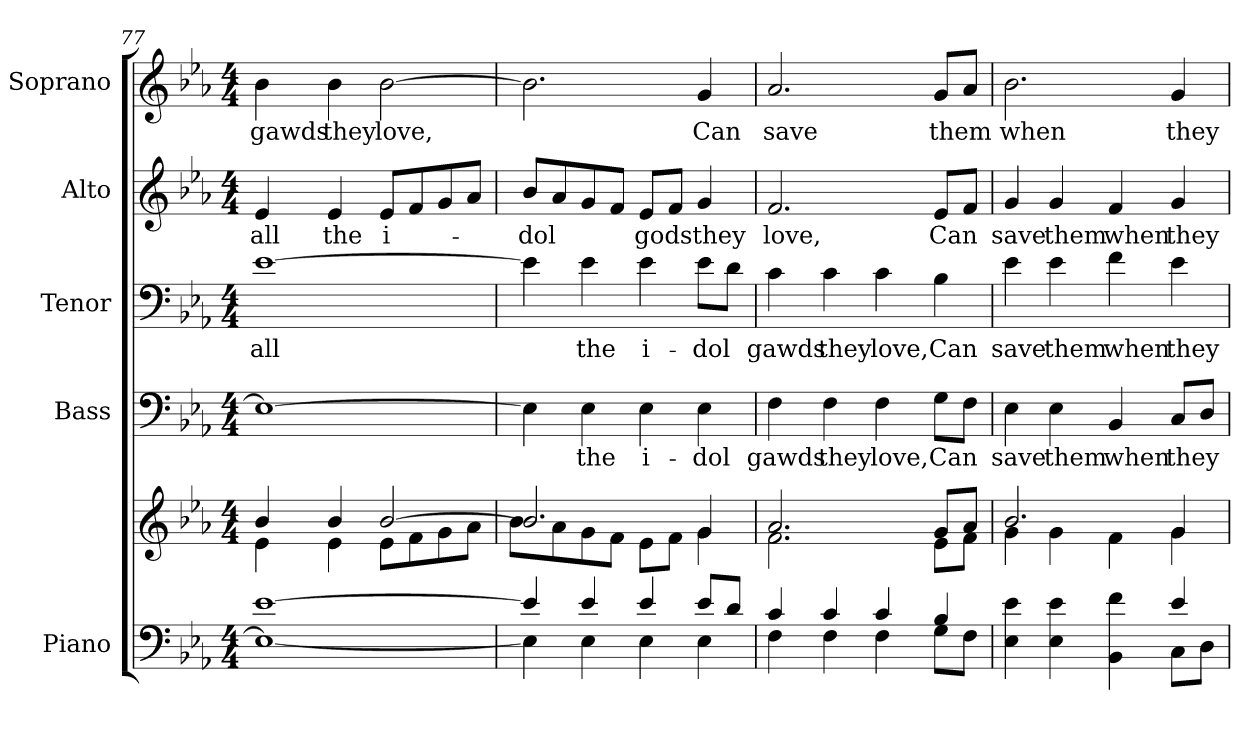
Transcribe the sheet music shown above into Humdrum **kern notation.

**kern	**kern	**kern	**text	**kern	**text	**kern	**text	**kern	**text
*part5	*part5	*part4	*part4	*part3	*part3	*part2	*part2	*part1	*part1
*staff6	*staff5	*staff4	*staff4	*staff3	*staff3	*staff2	*staff2	*staff1	*staff1
*I"Piano	*	*I"Bass	*	*I"Tenor	*	*I"Alto	*	*I"Soprano	*
*I'Pno.	*	*I'B.	*	*I'T.	*	*I'A.	*	*I'S.	*
!!LO:PB:g=z
*clefF4	*clefG2	*clefF4	*	*clefF4	*	*clefG2	*	*clefG2	*
*k[b-e-a-]	*k[b-e-a-]	*k[b-e-a-]	*	*k[b-e-a-]	*	*k[b-e-a-]	*	*k[b-e-a-]	*
*E-:	*E-:	*E-:	*	*E-:	*	*E-:	*	*E-:	*
*M4/4	*M4/4	*M4/4	*	*M4/4	*	*M4/4	*	*M4/4	*
=77	=77	=77	=77	=77	=77	=77	=77	=77	=77
*^	*^	*	*	*	*	*	*	*	*
!	!	!	!	!	!	!	!LO:LY:b:color=#000000	!	!	!	!
!	!	!	!	!	!	!	!	!	!LO:LY:b:color=#000000	!	!
!	!	!	!	!	!	!	!	!	!	!	!LO:LY:b:color=#000000
[>1e-i	1E-i_<	4b-i/	4e-i\	1E-i_>	.	[<1e-i	all	4e-i/	all	4b-i\	gawds
!	!	!	!	!	!	!	!	!	!LO:LY:b:color=#000000	!	!
!	!	!	!	!	!	!	!	!	!	!	!LO:LY:b:color=#000000
.	.	4b-i/	4e-i\	.	.	.	.	4e-i/	the	4b-i\	they
!	!	!	!	!	!	!	!	!	!LO:LY:b:color=#000000	!	!
!	!	!	!	!	!	!	!	!	!	!	!LO:LY:b:color=#000000
.	.	[>2b-i/	8e-i\L	.	.	.	.	8e-i/L	i-	[>2b-i\	love,
.	.	.	8fi\	.	.	.	.	8fi/	.	.	.
.	.	.	8gi\	.	.	.	.	8gi/	.	.	.
.	.	.	8a-i\J	.	.	.	.	8a-i/J	.	.	.
=78	=78	=78	=78	=78	=78	=78	=78	=78	=78	=78	=78
!	!	!	!	!	!	!	!	!	!LO:LY:b:color=#000000	!	!
4e-i/]	4E-i\]	2.b-i/]	8b-i\L	4E-i\]	.	4e-i\]	.	8b-i/L	-dol	2.b-i\]	.
.	.	.	8a-i\	.	.	.	.	8a-i/	.	.	.
!	!	!	!	!	!LO:LY:b:color=#000000	!	!	!	!	!	!
!	!	!	!	!	!	!	!LO:LY:b:color=#000000	!	!	!	!
4e-i/	4E-i\	.	8gi\	4E-i\	the	4e-i\	the	8gi/	.	.	.
.	.	.	8fi\J	.	.	.	.	8fi/J	.	.	.
!	!	!	!	!	!LO:LY:b:color=#000000	!	!	!	!	!	!
!	!	!	!	!	!	!	!LO:LY:b:color=#000000	!	!	!	!
!	!	!	!	!	!	!	!	!	!LO:LY:b:color=#000000	!	!
4e-i/	4E-i\	.	8e-i\L	4E-i\	i-	4e-i\	i-	8e-i/L	gods	.	.
.	.	.	8fi\J	.	.	.	.	8fi/J	.	.	.
!	!	!	!	!	!LO:LY:b:color=#000000	!	!	!	!	!	!
!	!	!	!	!	!	!	!LO:LY:b:color=#000000	!	!	!	!
!	!	!	!	!	!	!	!	!	!LO:LY:b:color=#000000	!	!
!	!	!	!	!	!	!	!	!	!	!	!LO:LY:b:color=#000000
8e-i/L	4E-i\	4gi/	4gi\	4E-i\	-dol	8e-i\L	-dol	4gi/	they	4gi/	Can
8di/J	.	.	.	.	.	8di\J	.	.	.	.	.
=79	=79	=79	=79	=79	=79	=79	=79	=79	=79	=79	=79
!	!	!	!	!	!LO:LY:b:color=#000000	!	!	!	!	!	!
!	!	!	!	!	!	!	!LO:LY:b:color=#000000	!	!	!	!
!	!	!	!	!	!	!	!	!	!LO:LY:b:color=#000000	!	!
!	!	!	!	!	!	!	!	!	!	!	!LO:LY:b:color=#000000
4ci/	4Fi\	2.a-i/	2.fi\	4Fi\	gawds	4ci\	gawds	2.fi/	love,	2.a-i/	save
!	!	!	!	!	!LO:LY:b:color=#000000	!	!	!	!	!	!
!	!	!	!	!	!	!	!LO:LY:b:color=#000000	!	!	!	!
4ci/	4Fi\	.	.	4Fi\	they	4ci\	they	.	.	.	.
!	!	!	!	!	!LO:LY:b:color=#000000	!	!	!	!	!	!
!	!	!	!	!	!	!	!LO:LY:b:color=#000000	!	!	!	!
4ci/	4Fi\	.	.	4Fi\	love,	4ci\	love,	.	.	.	.
!	!	!	!	!	!LO:LY:b:color=#000000	!	!	!	!	!	!
!	!	!	!	!	!	!	!LO:LY:b:color=#000000	!	!	!	!
!	!	!	!	!	!	!	!	!	!LO:LY:b:color=#000000	!	!
!	!	!	!	!	!	!	!	!	!	!	!LO:LY:b:color=#000000
4B-i/	8Gi\L	8gi/L	8e-i\L	8Gi\L	Can	4B-i\	Can	8e-i/L	Can	8gi/L	them
.	8Fi\J	8a-i/J	8fi\J	8Fi\J	.	.	.	8fi/J	.	8a-i/J	.
!!LO:LB:g=z
=80	=80	=80	=80	=80	=80	=80	=80	=80	=80	=80	=80
!	!	!	!	!	!LO:LY:b:color=#000000	!	!	!	!	!	!
!	!	!	!	!	!	!	!LO:LY:b:color=#000000	!	!	!	!
!	!	!	!	!	!	!	!	!	!LO:LY:b:color=#000000	!	!
!	!	!	!	!	!	!	!	!	!	!	!LO:LY:b:color=#000000
4E-i\ 4e-i	2ryy	2.b-i/	4gi\	4E-i\	save	4e-i\	save	4gi/	save	2.b-i\	when
!	!	!	!	!	!LO:LY:b:color=#000000	!	!	!	!	!	!
!	!	!	!	!	!	!	!LO:LY:b:color=#000000	!	!	!	!
!	!	!	!	!	!	!	!	!	!LO:LY:b:color=#000000	!	!
4E-i\ 4e-i	.	.	4gi\	4E-i\	them	4e-i\	them	4gi/	them	.	.
!	!	!	!	!	!LO:LY:b:color=#000000	!	!	!	!	!	!
!	!	!	!	!	!	!	!LO:LY:b:color=#000000	!	!	!	!
!	!	!	!	!	!	!	!	!	!LO:LY:b:color=#000000	!	!
4BB-i\ 4fi	4ryy	.	4fi\	4BB-i/	when	4fi\	when	4fi/	when	.	.
!	!	!	!	!	!LO:LY:b:color=#000000	!	!	!	!	!	!
!	!	!	!	!	!	!	!LO:LY:b:color=#000000	!	!	!	!
!	!	!	!	!	!	!	!	!	!LO:LY:b:color=#000000	!	!
!	!	!	!	!	!	!	!	!	!	!	!LO:LY:b:color=#000000
4e-i/	8Ci\L	4gi/	4gi\	8Ci/L	they	4e-i\	they	4gi/	they	4gi/	they
.	8Di\J	.	.	8Di/J	.	.	.	.	.	.	.
*v	*v	*	*	*	*	*	*	*	*	*	*
*	*v	*v	*	*	*	*	*	*	*	*
=	=	=	=	=	=	=	=	=	=
*-	*-	*-	*-	*-	*-	*-	*-	*-	*-
